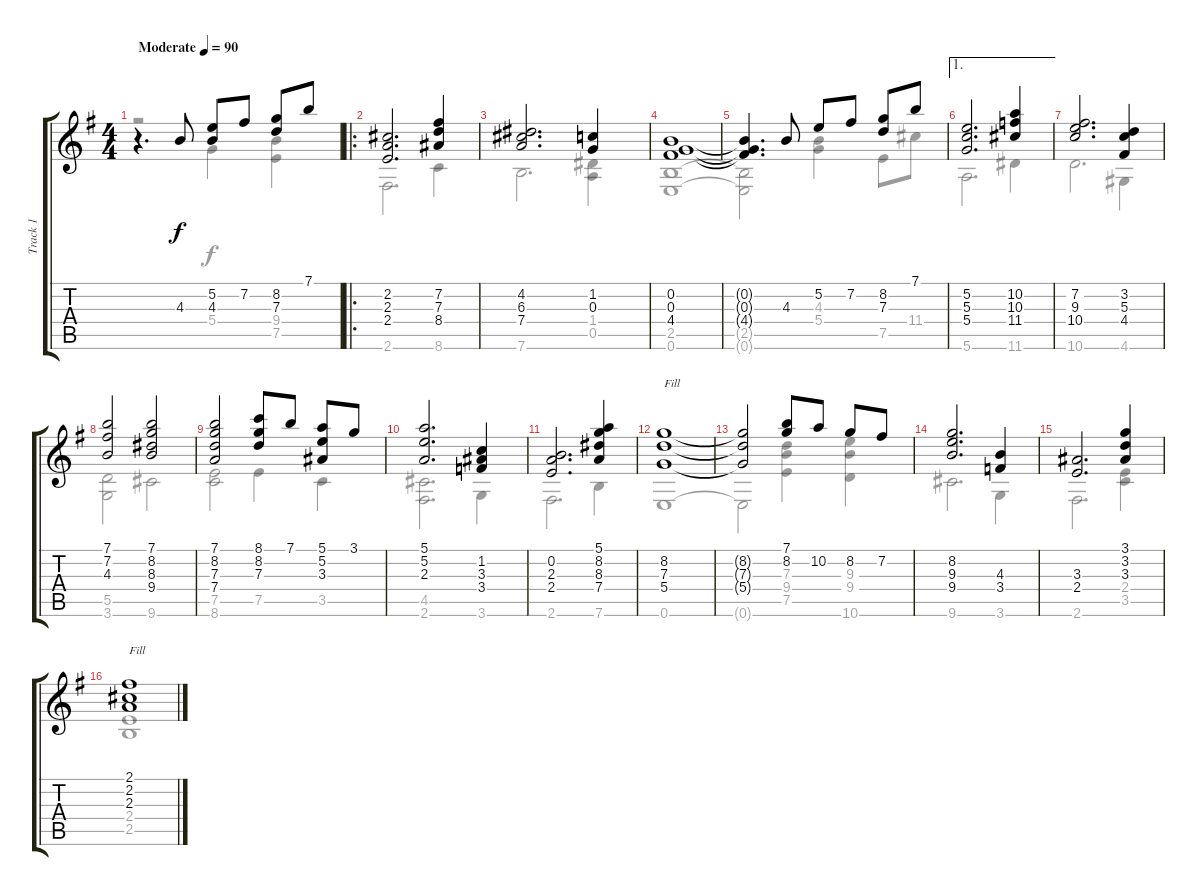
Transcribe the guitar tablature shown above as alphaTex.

\track ("Track 1" "Track 1") {instrument electricguitarjazz}
\staff {score tabs}
\tuning (E4 B3 G3 D3 A2 E2) {hide}
\voice
\ts (4 4)
\tempo (90 "Moderate")
\clef g2
\ks eminor
r.4{d dy f instrument electricguitarjazz} 4.3.8 (5.2 4.3).8 7.2.8 (8.2 7.3).8 7.1.8 |
\ro
(2.2 2.3 2.4).2{d} (7.2 7.3 8.4).4 |
(4.2 6.3 7.4).2{d} (1.2 0.3).4 |
(0.2 0.3 4.4).1 |
(0.2{t} 0.3{t} 4.4{t}).4{d} 4.3.8 5.2.8 7.2.8 (8.2 7.3).8 7.1.8 |
\ae 1
(5.2 5.3 5.4).2{d} (10.2 10.3 11.4).4 |
(7.2 9.3 10.4).2{d} (3.2 5.3 4.4).4 |
(7.1 7.2 4.3).2 (7.1 8.2 8.3 9.4).2 |
(7.1 8.2 7.3 7.4).2 (8.1 8.2 7.3).8 7.1.8 (5.1 5.2 3.3).8 3.1.8 |
(5.1 5.2 2.3).2{d} (1.2 3.3 3.4).4 |
(0.2 2.3 2.4).2{d} (5.1 8.2 8.3 7.4).4 |
(8.2 7.3 5.4).1{txt "Fill"} |
(8.2{t} 7.3{t} 5.4{t}).2 (7.1 8.2).8 10.2.8 8.2.8 7.2.8 |
(8.2 9.3 9.4).2{d} (4.3 3.4).4 |
(3.3 2.4).2{d} (3.1 3.2 3.3).4 |
(2.1 2.2 2.3).1{txt "Fill"}
\voice
\clef g2
\ottava regular
\simile none
\ks eminor
r.2{dy f} 5.4.4 (9.4 7.5).4 |
2.6.2{d} 8.6.4 |
7.6.2{d} (1.4 0.5).4 |
(2.5 0.6).1 |
(2.5{t} 0.6{t}).2 (4.3 5.4).4 7.5.8 11.4.8 |
5.6.2{d} 11.6.4 |
10.6.2{d} 4.6.4 |
(5.5 3.6).2 9.6.2 |
(7.5 8.6).2 7.5.4 3.5.4 |
(4.5 2.6).2{d} 3.6.4 |
2.6.2{d} 7.6.4 |
0.6.1 |
0.6{t}.2 (7.3 9.4 7.5).4 (9.3 9.4 10.6).4 |
9.6.2{d} 3.6.4 |
2.6.2{d} (2.4 3.5).4 |
(2.4 2.5).1
